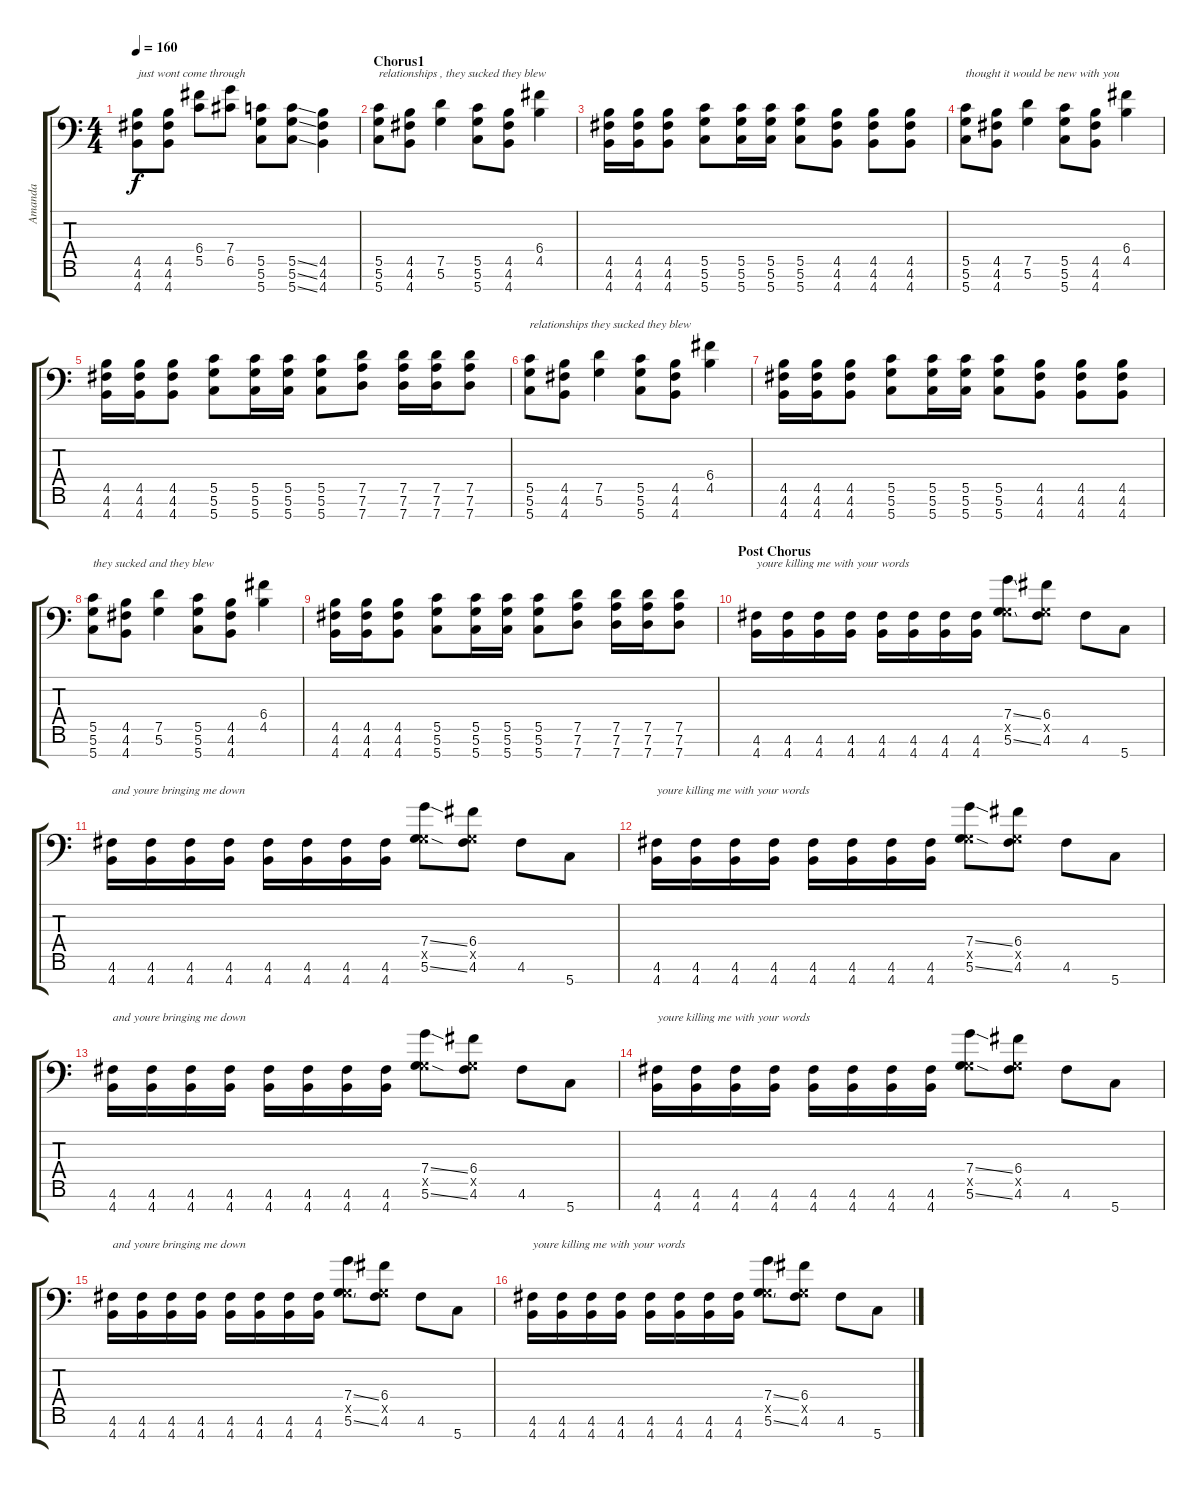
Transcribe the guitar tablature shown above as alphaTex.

\track ("Amanda" "Amanda") {instrument distortionguitar}
\staff {score tabs}
\tuning (D4 A3 F3 C3 G2 D2 G1) {hide}
\ts (4 4)
\tempo 160
\clef f4
\ks c
(4.5 4.6 4.7).8{txt "just wont come through" dy f} (4.5 4.6 4.7).8 (6.4 5.5).8 (7.4 6.5).8 (5.5 5.6 5.7).8 (5.5{ss} 5.6{ss} 5.7{ss}).8 (4.5 4.6 4.7).4 |
\section ("" "Chorus1")
(5.5 5.6 5.7).8{txt "relationships , they sucked they blew"} (4.5 4.6 4.7).8 (7.5 5.6).4 (5.5 5.6 5.7).8 (4.5 4.6 4.7).8 (6.4 4.5).4 |
(4.5 4.6 4.7).16 (4.5 4.6 4.7).16 (4.5 4.6 4.7).8 (5.5 5.6 5.7).8 (5.5 5.6 5.7).16 (5.5 5.6 5.7).16 (5.5 5.6 5.7).8 (4.5 4.6 4.7).8 (4.5 4.6 4.7).8 (4.5 4.6 4.7).8 |
(5.5 5.6 5.7).8{txt "thought it would be new with you"} (4.5 4.6 4.7).8 (7.5 5.6).4 (5.5 5.6 5.7).8 (4.5 4.6 4.7).8 (6.4 4.5).4 |
(4.5 4.6 4.7).16 (4.5 4.6 4.7).16 (4.5 4.6 4.7).8 (5.5 5.6 5.7).8 (5.5 5.6 5.7).16 (5.5 5.6 5.7).16 (5.5 5.6 5.7).8 (7.5 7.6 7.7).8 (7.5 7.6 7.7).16 (7.5 7.6 7.7).16 (7.5 7.6 7.7).8 |
(5.5 5.6 5.7).8{txt "relationships they sucked they blew"} (4.5 4.6 4.7).8 (7.5 5.6).4 (5.5 5.6 5.7).8 (4.5 4.6 4.7).8 (6.4 4.5).4 |
(4.5 4.6 4.7).16 (4.5 4.6 4.7).16 (4.5 4.6 4.7).8 (5.5 5.6 5.7).8 (5.5 5.6 5.7).16 (5.5 5.6 5.7).16 (5.5 5.6 5.7).8 (4.5 4.6 4.7).8 (4.5 4.6 4.7).8 (4.5 4.6 4.7).8 |
(5.5 5.6 5.7).8{txt "they sucked and they blew"} (4.5 4.6 4.7).8 (7.5 5.6).4 (5.5 5.6 5.7).8 (4.5 4.6 4.7).8 (6.4 4.5).4 |
(4.5 4.6 4.7).16 (4.5 4.6 4.7).16 (4.5 4.6 4.7).8 (5.5 5.6 5.7).8 (5.5 5.6 5.7).16 (5.5 5.6 5.7).16 (5.5 5.6 5.7).8 (7.5 7.6 7.7).8 (7.5 7.6 7.7).16 (7.5 7.6 7.7).16 (7.5 7.6 7.7).8 |
\section ("" "Post Chorus")
(4.6 4.7).16{txt "youre killing me with your words"} (4.6 4.7).16 (4.6 4.7).16 (4.6 4.7).16 (4.6 4.7).16 (4.6 4.7).16 (4.6 4.7).16 (4.6 4.7).16 (7.4{ss} 0.5{x} 5.6{ss}).8 (6.4 0.5{x} 4.6).8 4.6.8 5.7.8 |
(4.6 4.7).16{txt "and youre bringing me down"} (4.6 4.7).16 (4.6 4.7).16 (4.6 4.7).16 (4.6 4.7).16 (4.6 4.7).16 (4.6 4.7).16 (4.6 4.7).16 (7.4{ss} 0.5{x} 5.6{ss}).8 (6.4 0.5{x} 4.6).8 4.6.8 5.7.8 |
(4.6 4.7).16{txt "youre killing me with your words"} (4.6 4.7).16 (4.6 4.7).16 (4.6 4.7).16 (4.6 4.7).16 (4.6 4.7).16 (4.6 4.7).16 (4.6 4.7).16 (7.4{ss} 0.5{x} 5.6{ss}).8 (6.4 0.5{x} 4.6).8 4.6.8 5.7.8 |
(4.6 4.7).16{txt "and youre bringing me down"} (4.6 4.7).16 (4.6 4.7).16 (4.6 4.7).16 (4.6 4.7).16 (4.6 4.7).16 (4.6 4.7).16 (4.6 4.7).16 (7.4{ss} 0.5{x} 5.6{ss}).8 (6.4 0.5{x} 4.6).8 4.6.8 5.7.8 |
(4.6 4.7).16{txt "youre killing me with your words"} (4.6 4.7).16 (4.6 4.7).16 (4.6 4.7).16 (4.6 4.7).16 (4.6 4.7).16 (4.6 4.7).16 (4.6 4.7).16 (7.4{ss} 0.5{x} 5.6{ss}).8 (6.4 0.5{x} 4.6).8 4.6.8 5.7.8 |
(4.6 4.7).16{txt "and youre bringing me down"} (4.6 4.7).16 (4.6 4.7).16 (4.6 4.7).16 (4.6 4.7).16 (4.6 4.7).16 (4.6 4.7).16 (4.6 4.7).16 (7.4{ss} 0.5{x} 5.6{ss}).8 (6.4 0.5{x} 4.6).8 4.6.8 5.7.8 |
(4.6 4.7).16{txt "youre killing me with your words"} (4.6 4.7).16 (4.6 4.7).16 (4.6 4.7).16 (4.6 4.7).16 (4.6 4.7).16 (4.6 4.7).16 (4.6 4.7).16 (7.4{ss} 0.5{x} 5.6{ss}).8 (6.4 0.5{x} 4.6).8 4.6.8 5.7.8
